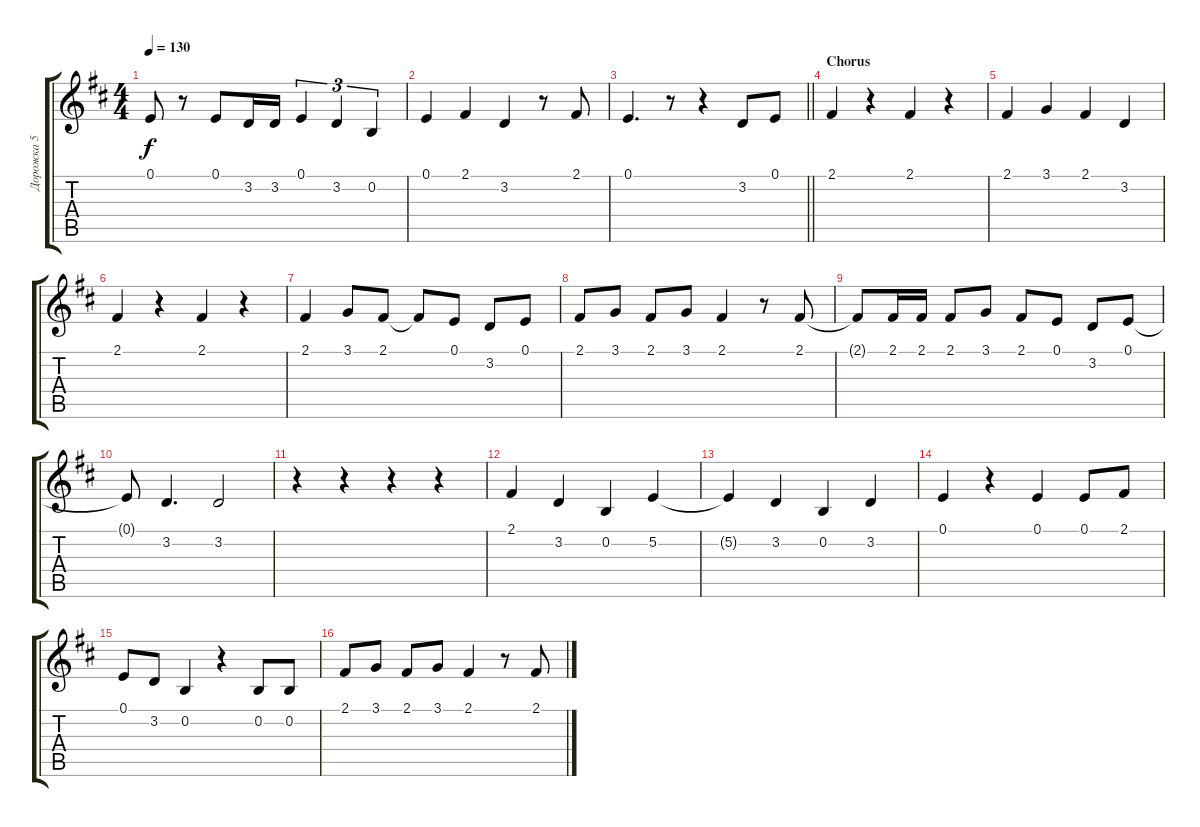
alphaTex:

\track ("Дорожка 5" "Дорожка 5") {instrument altosax}
\staff {score tabs}
\tuning (E4 B3 G3 D3 A2 E2) {hide}
\ts (4 4)
\tempo 130
\clef g2
\ks d
0.1{t}.8{dy f} r.8 0.1.8 3.2.16 3.2.16 0.1.4{tu (3 2)} 3.2.4{tu (3 2)} 0.2.4{tu (3 2)} |
0.1.4 2.1.4 3.2.4 r.8 2.1.8 |
\barLineRight lightlight
0.1.4{d} r.8 r.4 3.2.8 0.1.8 |
\section ("" "Chorus")
2.1.4 r.4 2.1.4 r.4 |
2.1.4 3.1.4 2.1.4 3.2.4 |
2.1.4 r.4 2.1.4 r.4 |
2.1.4 3.1.8 2.1.8 2.1{t}.8 0.1.8 3.2.8 0.1.8 |
2.1.8 3.1.8 2.1.8 3.1.8 2.1.4 r.8 2.1.8 |
2.1{t}.8 2.1.16 2.1.16 2.1.8 3.1.8 2.1.8 0.1.8 3.2.8 0.1.8 |
0.1{t}.8 3.2.4{d} 3.2.2 |
r.4 r.4 r.4 r.4 |
2.1.4 3.2.4 0.2.4 5.2.4 |
5.2{t}.4 3.2.4 0.2.4 3.2.4 |
0.1.4 r.4 0.1.4 0.1.8 2.1.8 |
0.1.8 3.2.8 0.2.4 r.4 0.2.8 0.2.8 |
2.1.8 3.1.8 2.1.8 3.1.8 2.1.4 r.8 2.1.8
